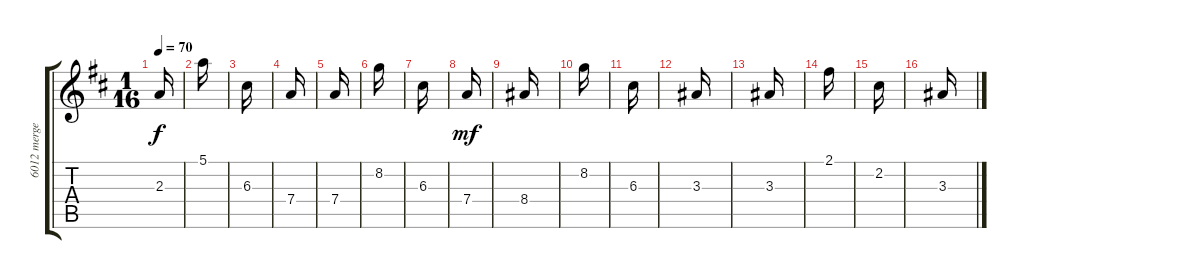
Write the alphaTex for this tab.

\track ("6012 merged         " "6012 merge") {instrument acousticguitarnylon}
\staff {score tabs}
\tuning (E4 B3 G3 D3 A2 E2) {hide}
\ts (1 16)
\tempo 70
\clef g2
\ks d
2.3.16{dy f} |
5.1.16 |
6.3.16 |
7.4.16 |
7.4.16 |
8.2.16 |
6.3.16 |
7.4.16{dy mf} |
8.4.16 |
8.2.16 |
6.3.16 |
3.3.16 |
3.3.16 |
2.1.16 |
2.2.16 |
3.3.16
